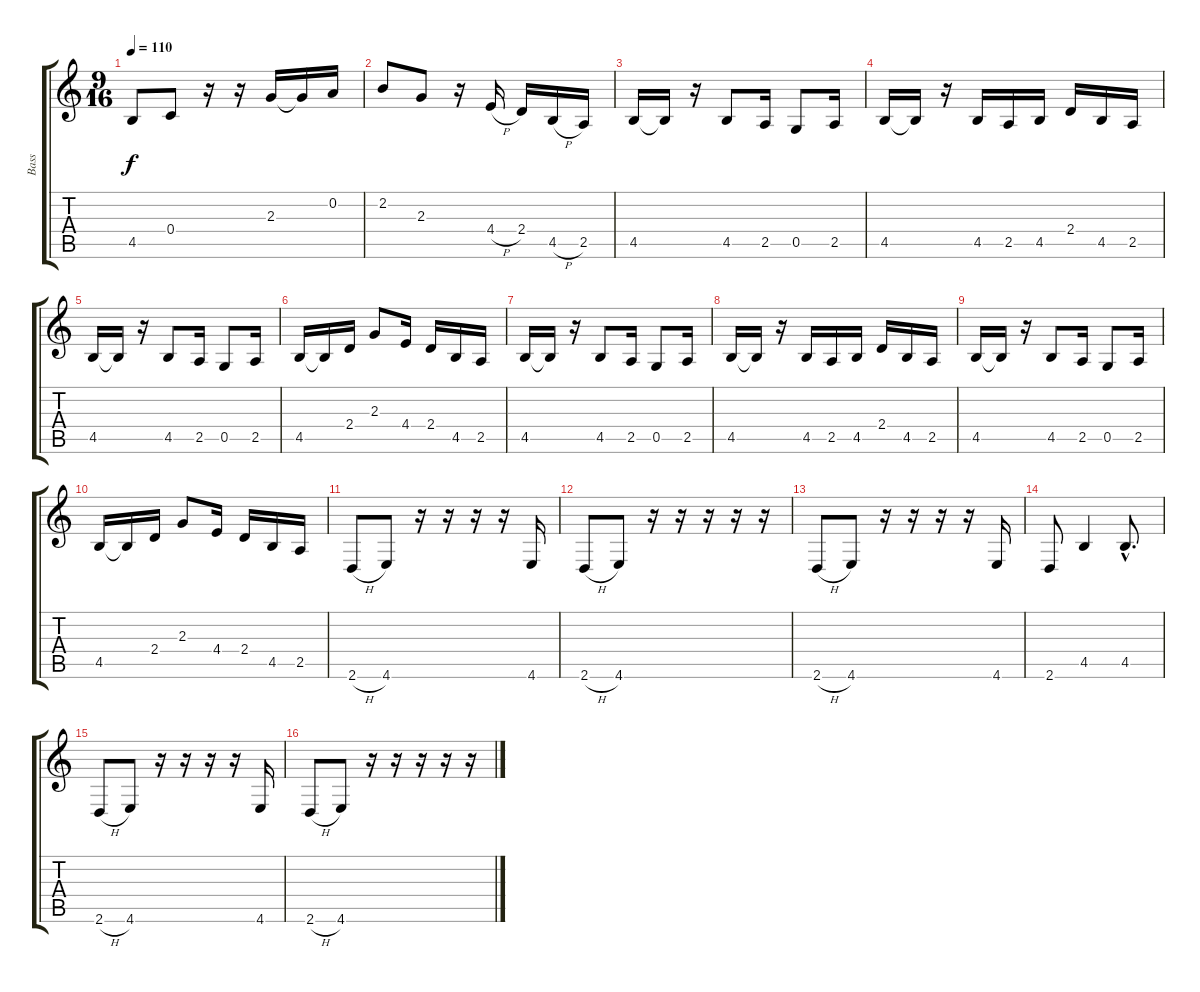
\track ("Bass" "Bass") {instrument electricbassfinger}
\staff {score tabs}
\tuning (D4 A3 F3 C3 G2 C2) {hide}
\ts (9 16)
\tempo 110
\clef g2
\ks c
4.5.8{dy f} 0.4.8 r.16 r.16 2.3.16 2.3{t}.16 0.2.16 |
2.2.8 2.3.8 r.16 4.4{h}.16 2.4.16 4.5{h}.16 2.5.16 |
4.5.16 4.5{t}.16 r.16 4.5.8 2.5.16 0.5.8 2.5.16 |
4.5.16 4.5{t}.16 r.16 4.5.16 2.5.16 4.5.16 2.4.16 4.5.16 2.5.16 |
4.5.16 4.5{t}.16 r.16 4.5.8 2.5.16 0.5.8 2.5.16 |
4.5.16 4.5{t}.16 2.4.16 2.3.8 4.4.16 2.4.16 4.5.16 2.5.16 |
4.5.16 4.5{t}.16 r.16 4.5.8 2.5.16 0.5.8 2.5.16 |
4.5.16 4.5{t}.16 r.16 4.5.16 2.5.16 4.5.16 2.4.16 4.5.16 2.5.16 |
4.5.16 4.5{t}.16 r.16 4.5.8 2.5.16 0.5.8 2.5.16 |
4.5.16 4.5{t}.16 2.4.16 2.3.8 4.4.16 2.4.16 4.5.16 2.5.16 |
2.6{h}.8 4.6.8 r.16 r.16 r.16 r.16 4.6.16 |
2.6{h}.8 4.6.8 r.16 r.16 r.16 r.16 r.16 |
2.6{h}.8 4.6.8 r.16 r.16 r.16 r.16 4.6.16 |
2.6.8 4.5.4 4.5{hac}.8{d} |
2.6{h}.8 4.6.8 r.16 r.16 r.16 r.16 4.6.16 |
2.6{h}.8 4.6.8 r.16 r.16 r.16 r.16 r.16
